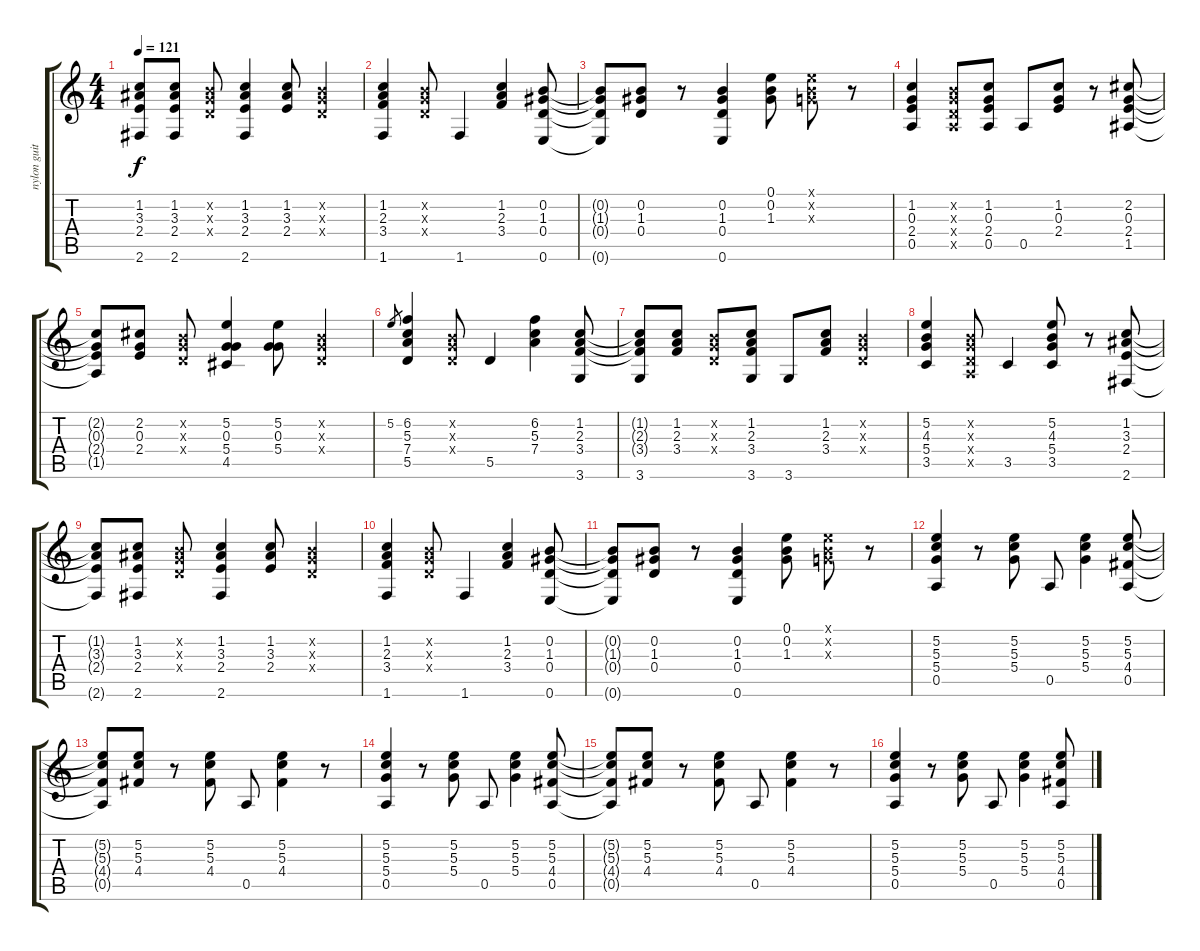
\track ("nylon guitar" "nylon guit") {instrument acousticguitarnylon}
\staff {score tabs}
\tuning (E4 B3 G3 D3 A2 E2) {hide}
\ts (4 4)
\tempo 121
\clef g2
\ks c
(1.2{t} 3.3{t} 2.4{t} 2.6{t}).8{dy f} (1.2 3.3 2.4 2.6).8 (0.2{x} 0.3{x} 0.4{x}).8 (1.2 3.3 2.4 2.6).4 (1.2 3.3 2.4).8 (0.2{x} 0.3{x} 0.4{x}).4 |
(1.2 2.3 3.4 1.6).4 (0.2{x} 0.3{x} 0.4{x}).8 1.6.4 (1.2 2.3 3.4).4 (0.2 1.3 0.4 0.6).8 |
(0.2{t} 1.3{t} 0.4{t} 0.6{t}).8 (0.2 1.3 0.4).8 r.8 (0.2 1.3 0.4 0.6).4 (0.1 0.2 1.3).8 (0.1{x} 0.2{x} 0.3{x}).8 r.8 |
(1.2 0.3 2.4 0.5).4 (0.2{x} 0.3{x} 0.4{x} 0.5{x}).8 (1.2 0.3 2.4 0.5).8 0.5.8 (1.2 0.3 2.4).8 r.8 (2.2 0.3 2.4 1.5).8 |
(2.2{t} 0.3{t} 2.4{t} 1.5{t}).8 (2.2 0.3 2.4).8 (0.2{x} 0.3{x} 0.4{x}).8 (5.2 0.3 5.4 4.5).4 (5.2 0.3 5.4).8 (0.2{x} 0.3{x} 0.4{x}).4 |
5.2.8{gr} (6.2 5.3 7.4 5.5).4 (0.2{x} 0.3{x} 0.4{x}).8 5.5.4 (6.2 5.3 7.4).4 (1.2 2.3 3.4 3.6).8 |
(1.2{t} 2.3{t} 3.4{t} 3.6).8 (1.2 2.3 3.4).8 (0.2{x} 0.3{x} 0.4{x}).8 (1.2 2.3 3.4 3.6).8 3.6.8 (1.2 2.3 3.4).8 (0.2{x} 0.3{x} 0.4{x}).4 |
(5.2 4.3 5.4 3.5).4 (0.2{x} 0.3{x} 0.4{x} 0.5{x}).8 3.5.4 (5.2 4.3 5.4 3.5).8 r.8 (1.2 3.3 2.4 2.6).8 |
(1.2{t} 3.3{t} 2.4{t} 2.6{t}).8 (1.2 3.3 2.4 2.6).8 (0.2{x} 0.3{x} 0.4{x}).8 (1.2 3.3 2.4 2.6).4 (1.2 3.3 2.4).8 (0.2{x} 0.3{x} 0.4{x}).4 |
(1.2 2.3 3.4 1.6).4 (0.2{x} 0.3{x} 0.4{x}).8 1.6.4 (1.2 2.3 3.4).4 (0.2 1.3 0.4 0.6).8 |
(0.2{t} 1.3{t} 0.4{t} 0.6{t}).8 (0.2 1.3 0.4).8 r.8 (0.2 1.3 0.4 0.6).4 (0.1 0.2 1.3).8 (0.1{x} 0.2{x} 0.3{x}).8 r.8 |
(5.2 5.3 5.4 0.5).4 r.8 (5.2 5.3 5.4).8 0.5.8 (5.2 5.3 5.4).4 (5.2 5.3 4.4 0.5).8 |
(5.2{t} 5.3{t} 4.4{t} 0.5{t}).8 (5.2 5.3 4.4).8 r.8 (5.2 5.3 4.4).8 0.5.8 (5.2 5.3 4.4).4 r.8 |
(5.2 5.3 5.4 0.5).4 r.8 (5.2 5.3 5.4).8 0.5.8 (5.2 5.3 5.4).4 (5.2 5.3 4.4 0.5).8 |
(5.2{t} 5.3{t} 4.4{t} 0.5{t}).8 (5.2 5.3 4.4).8 r.8 (5.2 5.3 4.4).8 0.5.8 (5.2 5.3 4.4).4 r.8 |
(5.2 5.3 5.4 0.5).4 r.8 (5.2 5.3 5.4).8 0.5.8 (5.2 5.3 5.4).4 (5.2 5.3 4.4 0.5).8
